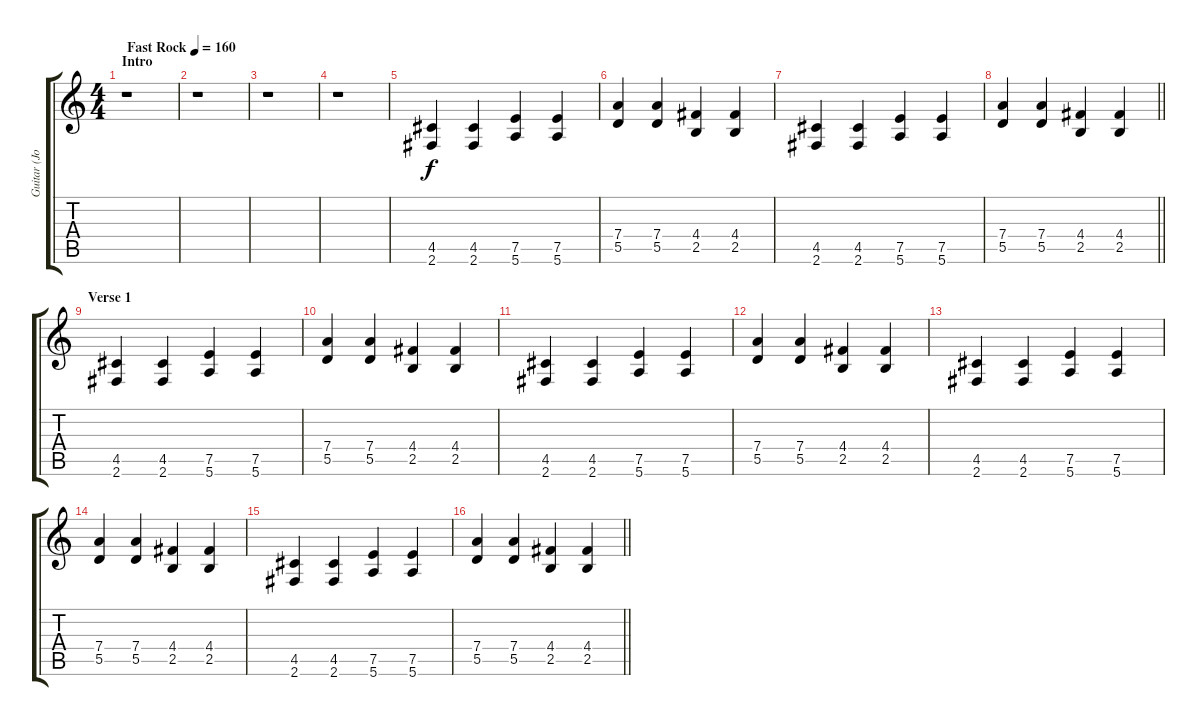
\track ("Guitar (Jon)" "Guitar (Jo") {instrument electricguitarjazz}
\staff {score tabs}
\tuning (E4 B3 G3 D3 A2 E2) {hide}
\ts (4 4)
\section ("" "Intro")
\tempo (160 "Fast Rock")
\clef g2
\ks c
r.1{dy f instrument electricguitarjazz} |
r.1 |
r.1 |
r.1 |
(4.5 2.6).4 (4.5 2.6).4 (7.5 5.6).4 (7.5 5.6).4 |
(7.4 5.5).4 (7.4 5.5).4 (4.4 2.5).4 (4.4 2.5).4 |
(4.5 2.6).4 (4.5 2.6).4 (7.5 5.6).4 (7.5 5.6).4 |
\barLineRight lightlight
(7.4 5.5).4 (7.4 5.5).4 (4.4 2.5).4 (4.4 2.5).4 |
\section ("" "Verse 1")
(4.5 2.6).4 (4.5 2.6).4 (7.5 5.6).4 (7.5 5.6).4 |
(7.4 5.5).4 (7.4 5.5).4 (4.4 2.5).4 (4.4 2.5).4 |
(4.5 2.6).4 (4.5 2.6).4 (7.5 5.6).4 (7.5 5.6).4 |
(7.4 5.5).4 (7.4 5.5).4 (4.4 2.5).4 (4.4 2.5).4 |
(4.5 2.6).4 (4.5 2.6).4 (7.5 5.6).4 (7.5 5.6).4 |
(7.4 5.5).4 (7.4 5.5).4 (4.4 2.5).4 (4.4 2.5).4 |
(4.5 2.6).4 (4.5 2.6).4 (7.5 5.6).4 (7.5 5.6).4 |
\barLineRight lightlight
(7.4 5.5).4 (7.4 5.5).4 (4.4 2.5).4 (4.4 2.5).4
